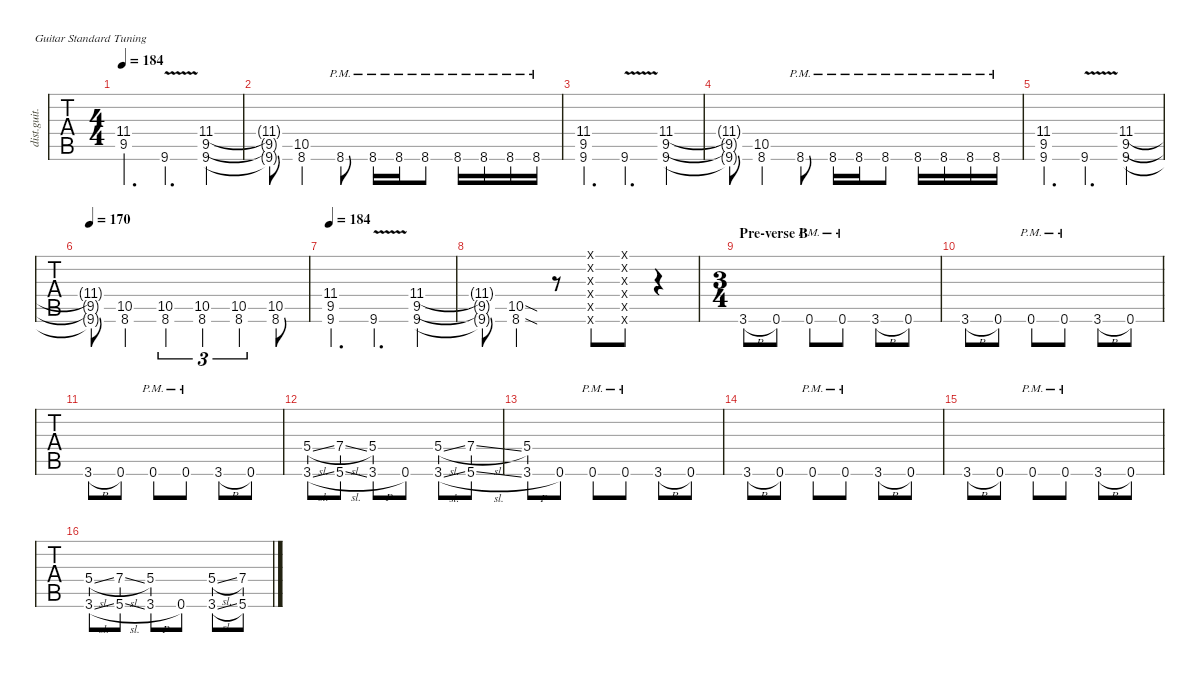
\defaultSystemsLayout 4
\hideDynamics
\bracketExtendMode nobrackets
\otherSystemsTrackNameOrientation horizontal
\track ("Rhythm Guitar (James)" "dist.guit.") {defaultSystemsLayout 4 multiBarRest instrument distortionguitar}
\staff {tabs}
\tuning (E4 B3 G3 D3 A2 E2)
\ts (4 4)
\tempo 184
\clef g2
\ks c
(9.5{acc #} 11.4{acc #}).4{d dy mf} 9.6{v acc #}.4{d} (9.5{acc #} 11.4{acc #} 9.6{acc #}).4 |
(9.5{t acc #} 11.4{t acc #} 9.6{t acc #}).8 (8.6 10.5).4 8.6{pm}.8 8.6{pm}.16 8.6{pm}.16 8.6{pm}.8 8.6{pm}.16 8.6{pm}.16 8.6{pm}.16 8.6{pm}.16 |
(9.5{acc #} 11.4{acc #} 9.6{acc #}).4{d} 9.6{v acc #}.4{d} (9.5{acc #} 11.4{acc #} 9.6{acc #}).4 |
(9.5{t acc #} 11.4{t acc #} 9.6{t acc #}).8 (8.6 10.5).4 8.6{pm}.8 8.6{pm}.16 8.6{pm}.16 8.6{pm}.8 8.6{pm}.16 8.6{pm}.16 8.6{pm}.16 8.6{pm}.16 |
(9.5{acc #} 11.4{acc #} 9.6{acc #}).4{d} 9.6{v acc #}.4{d} (9.5{acc #} 11.4{acc #} 9.6{acc #}).4 |
\tempo 170
(9.5{t acc #} 11.4{t acc #} 9.6{t acc #}).8 (8.6 10.5).4 (8.6{st} 10.5{st}).4{tu (3 2)} (8.6{st} 10.5{st}).4{tu (3 2)} (8.6{st} 10.5{st}).4{tu (3 2)} (8.6 10.5).8 |
\tempo 184
(9.5{acc #} 11.4{acc #} 9.6{acc #}).4{d} 9.6{v acc #}.4{d} (9.5{acc #} 11.4{acc #} 9.6{acc #}).4 |
(9.5{t acc #} 11.4{t acc #} 9.6{t acc #}).8 (8.6{sod} 10.5{sod}).4 r.8 (0.5{x} 0.4{x} 0.3{x} 0.6{x} 0.1{x} 0.2{x}).8 (0.5{x} 0.4{x} 0.3{x} 0.6{x} 0.2{x} 0.1{x}).8 r.4 |
\ts (3 4)
\beaming (8 2 2 2 2)
\section ("" "Pre-verse B")
3.6{h}.8 0.6.8 0.6{pm}.8 0.6{pm}.8 3.6{h}.8 0.6.8 |
3.6{h}.8 0.6.8 0.6{pm}.8 0.6{pm}.8 3.6{h}.8 0.6.8 |
3.6{h}.8 0.6.8 0.6{pm}.8 0.6{pm}.8 3.6{h}.8 0.6.8 |
(3.6{sl} 5.4{sl}).8 (7.4{sl} 5.6{sl}).8 (3.6{h} 5.4).8 0.6.8 (3.6{sl} 5.4{sl}).8 (7.4{sl} 5.6{sl}).8 |
(3.6{h} 5.4).8 0.6.8 0.6{pm}.8 0.6{pm}.8 3.6{h}.8 0.6.8 |
3.6{h}.8 0.6.8 0.6{pm}.8 0.6{pm}.8 3.6{h}.8 0.6.8 |
3.6{h}.8 0.6.8 0.6{pm}.8 0.6{pm}.8 3.6{h}.8 0.6.8 |
(3.6{sl} 5.4{sl}).8 (7.4{sl} 5.6{sl}).8 (3.6{h} 5.4).8 0.6.8 (3.6{sl} 5.4{sl}).8 (7.4{sl} 5.6{sl}).8
